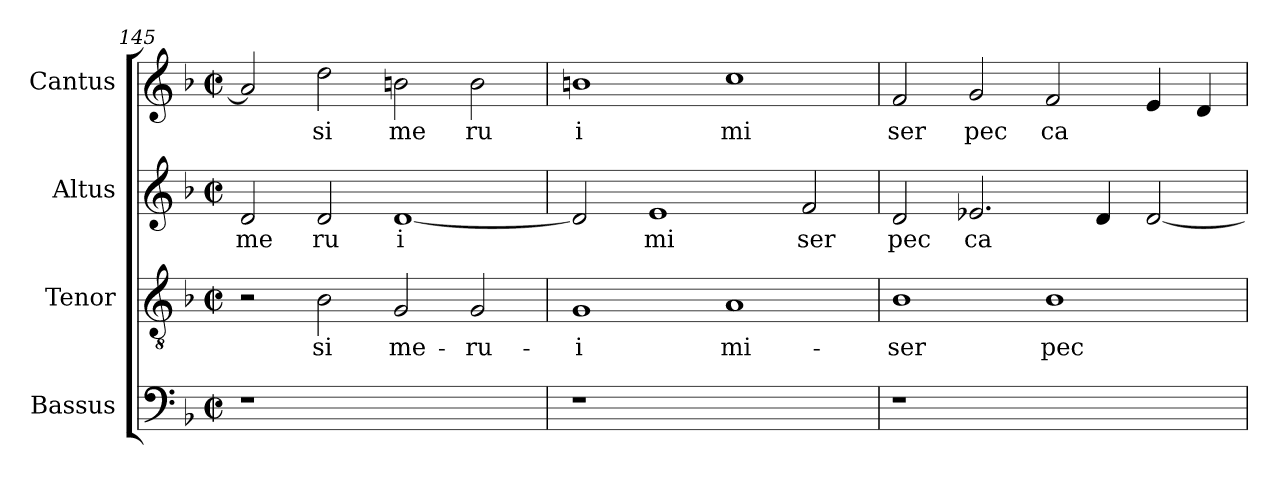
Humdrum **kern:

**kern	**kern	**text	**kern	**text	**kern	**text
*part4	*part3	*part3	*part2	*part2	*part1	*part1
*staff4	*staff3	*staff3	*staff2	*staff2	*staff1	*staff1
*I"Bassus	*I"Tenor	*	*I"Altus	*	*I"Cantus	*
*I'Bassus	*I'Tenor	*	*I'Altus	*	*I'Cantus	*
*clefF4	*clefGv2	*	*clefG2	*	*clefG2	*
*k[b-]	*k[b-]	*	*k[b-]	*	*k[b-]	*
*F:	*F:	*	*F:	*	*F:	*
*M2/2	*M2/2	*	*M2/2	*	*M2/2	*
*met(c|)	*met(c|)	*	*met(c|)	*	*met(c|)	*
=145	=145	=145	=145	=145	=145	=145
!	!	!	!	!LO:LY:b:cj	!	!LO:LY:b:cj
1r	2r	.	2d/	me	2a/]	.
!	!	!LO:LY:b:cj	!	!LO:LY:b:cj	!	!LO:LY:b:cj
.	2B-\	si	2d/	ru	2dd\	si
!	!	!LO:LY:b:cj	!	!LO:LY:b:cj	!	!LO:LY:b:cj
1ryy	2G/	me-	[<1d	i	2bn\	me
!	!	!LO:LY:b:cj	!	!	!	!LO:LY:b:cj
.	2G/	-ru-	.	.	2b\	ru
=146	=146	=146	=146	=146	=146	=146
!	!	!LO:LY:b:cj	!	!LO:LY:b:cj	!	!LO:LY:b:cj
1r	1G	-i	2d/]	.	1bn	i
!	!	!	!	!LO:LY:b:cj	!	!
.	.	.	1e	mi	.	.
!	!	!LO:LY:b:cj	!	!	!	!LO:LY:b:cj
1ryy	1A	mi-	.	.	1cc	mi
!	!	!	!	!LO:LY:b:cj	!	!
.	.	.	2f/	ser	.	.
=147	=147	=147	=147	=147	=147	=147
!	!	!LO:LY:b:cj	!	!LO:LY:b:cj	!	!LO:LY:b:cj
1r	1B-	-ser	2d/	pec	2f/	ser
!	!	!	!	!LO:LY:b:cj	!	!LO:LY:b:cj
.	.	.	2.e-X/	ca	2g/	pec
!	!	!LO:LY:b:cj	!	!	!	!LO:LY:b:cj
1ryy	1B-	pec-	.	.	2f/	ca
!	!	!	!	!LO:LY:b:cj	!	!
.	.	.	4d/	.	.	.
!	!	!	!	!LO:LY:b:cj	!	!LO:LY:b:cj
.	.	.	[<2d/	.	4e/	.
!	!	!	!	!	!	!LO:LY:b:cj
.	.	.	.	.	4d/	.
=	=	=	=	=	=	=
*-	*-	*-	*-	*-	*-	*-
